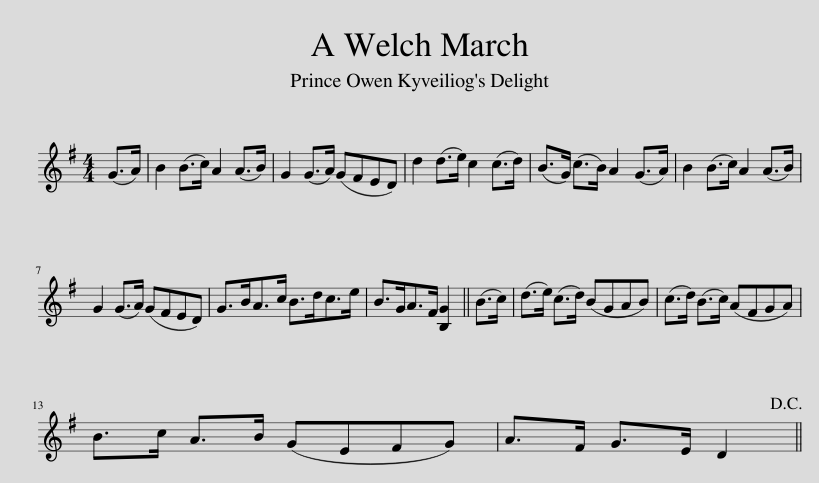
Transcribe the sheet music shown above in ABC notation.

X:1
L:1/8
M:4/4
I:linebreak $
K:G
V:1 treble
V:1
 (G>A) | B2 (B>c) A2 (A>B) | G2 (G>A) (GFED) | d2 (d>e) c2 (c>d) | (B>G) (c>B) A2 (G>A) | %5
 B2 (B>c) A2 (A>B) |$ G2 (G>A) (GFED) | G>BA>c B>dc>e | B>GA>F [B,G]2 || (B>c) | %10
 (d>e) (c>d) (BGAB) | (c>d) (B>c) (AFGA) |$ B>c A>B (GEFG) | A>F G>E D2!D.C.! || %14
